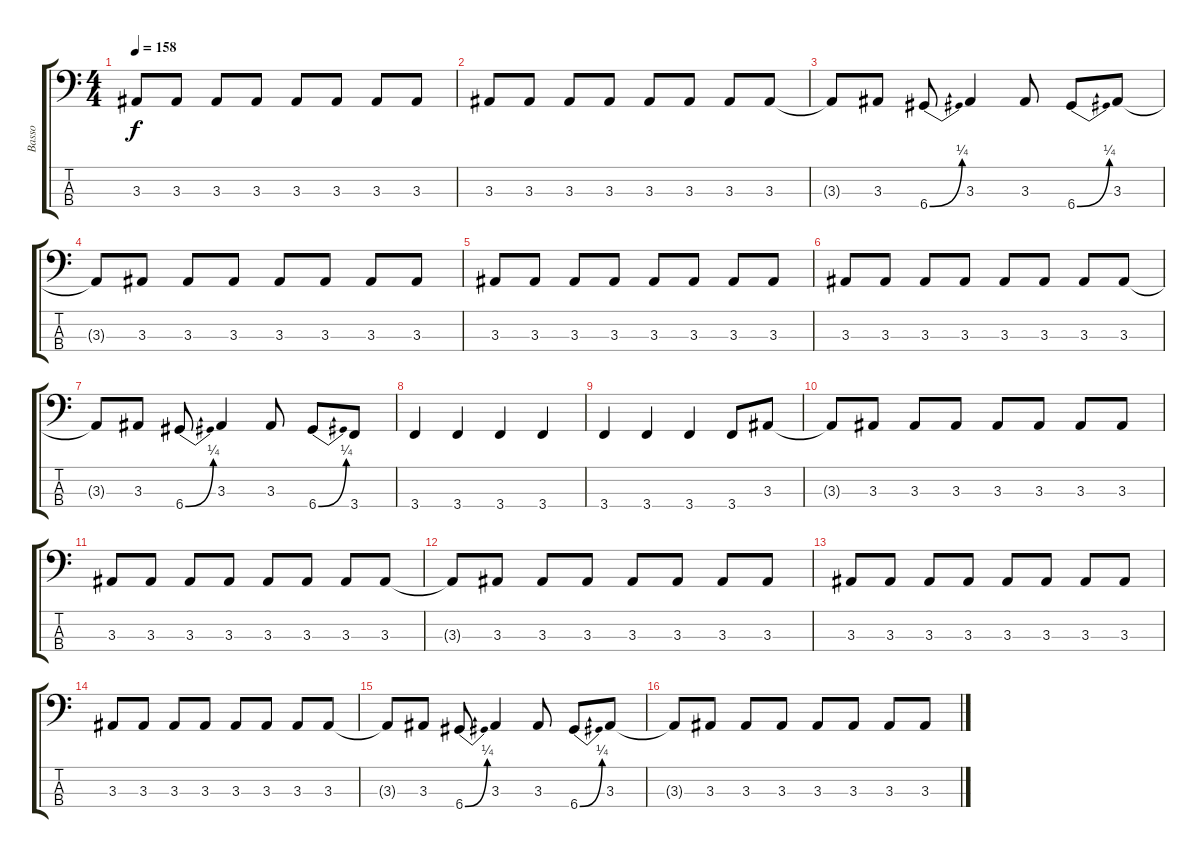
\track ("Basso" "Basso") {instrument electricbassfinger}
\staff {score tabs}
\tuning (F2 C2 G1 D1) {hide}
\ts (4 4)
\tempo 158
\clef f4
\ks c
3.3.8{dy f} 3.3.8 3.3.8 3.3.8 3.3.8 3.3.8 3.3.8 3.3.8 |
3.3.8 3.3.8 3.3.8 3.3.8 3.3.8 3.3.8 3.3.8 3.3.8 |
3.3{t}.8 3.3.8 6.4{be (bend 0 0 60 1)}.8 3.3.4 3.3.8 6.4{be (bend 0 0 60 1)}.8 3.3.8 |
3.3{t}.8 3.3.8 3.3.8 3.3.8 3.3.8 3.3.8 3.3.8 3.3.8 |
3.3.8 3.3.8 3.3.8 3.3.8 3.3.8 3.3.8 3.3.8 3.3.8 |
3.3.8 3.3.8 3.3.8 3.3.8 3.3.8 3.3.8 3.3.8 3.3.8 |
3.3{t}.8 3.3.8 6.4{be (bend 0 0 60 1)}.8 3.3.4 3.3.8 6.4{be (bend 0 0 60 1)}.8 3.4.8 |
3.4.4 3.4.4 3.4.4 3.4.4 |
3.4.4 3.4.4 3.4.4 3.4.8 3.3.8 |
3.3{t}.8 3.3.8 3.3.8 3.3.8 3.3.8 3.3.8 3.3.8 3.3.8 |
3.3.8 3.3.8 3.3.8 3.3.8 3.3.8 3.3.8 3.3.8 3.3.8 |
3.3{t}.8 3.3.8 3.3.8 3.3.8 3.3.8 3.3.8 3.3.8 3.3.8 |
3.3.8 3.3.8 3.3.8 3.3.8 3.3.8 3.3.8 3.3.8 3.3.8 |
3.3.8 3.3.8 3.3.8 3.3.8 3.3.8 3.3.8 3.3.8 3.3.8 |
3.3{t}.8 3.3.8 6.4{be (bend 0 0 60 1)}.8 3.3.4 3.3.8 6.4{be (bend 0 0 60 1)}.8 3.3.8 |
3.3{t}.8 3.3.8 3.3.8 3.3.8 3.3.8 3.3.8 3.3.8 3.3.8
